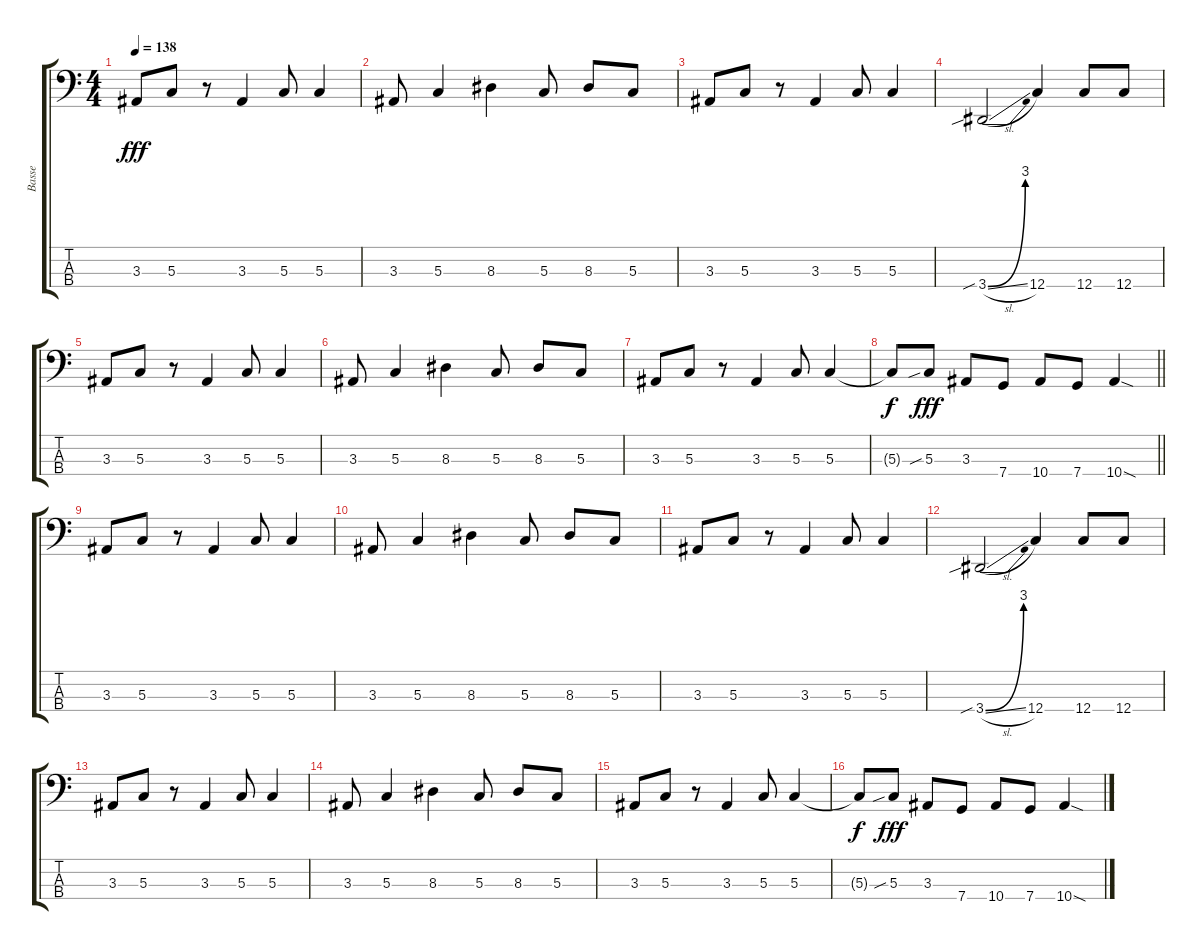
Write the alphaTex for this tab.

\track ("Basse" "Basse") {instrument electricbassfinger}
\staff {score tabs}
\tuning (F2 C2 G1 C1) {hide}
\ts (4 4)
\tempo 138
\clef f4
\ks c
3.3.8{dy fff} 5.3.8 r.8 3.3.4 5.3.8 5.3.4 |
3.3.8 5.3.4 8.3.4 5.3.8 8.3.8 5.3.8 |
3.3.8 5.3.8 r.8 3.3.4 5.3.8 5.3.4 |
3.4{be (bend 0 0 60 12) sib sl}.2 12.4.4 12.4.8 12.4.8 |
3.3.8 5.3.8 r.8 3.3.4 5.3.8 5.3.4 |
3.3.8 5.3.4 8.3.4 5.3.8 8.3.8 5.3.8 |
3.3.8 5.3.8 r.8 3.3.4 5.3.8 5.3.4 |
\barLineRight lightlight
5.3{t}.8{dy f} 5.3{sib}.8{dy fff} 3.3.8 7.4.8 10.4.8 7.4.8 10.4{sod}.4 |
3.3.8 5.3.8 r.8 3.3.4 5.3.8 5.3.4 |
3.3.8 5.3.4 8.3.4 5.3.8 8.3.8 5.3.8 |
3.3.8 5.3.8 r.8 3.3.4 5.3.8 5.3.4 |
3.4{be (bend 0 0 60 12) sib sl}.2 12.4.4 12.4.8 12.4.8 |
3.3.8 5.3.8 r.8 3.3.4 5.3.8 5.3.4 |
3.3.8 5.3.4 8.3.4 5.3.8 8.3.8 5.3.8 |
3.3.8 5.3.8 r.8 3.3.4 5.3.8 5.3.4 |
5.3{t}.8{dy f} 5.3{sib}.8{dy fff} 3.3.8 7.4.8 10.4.8 7.4.8 10.4{sod}.4
